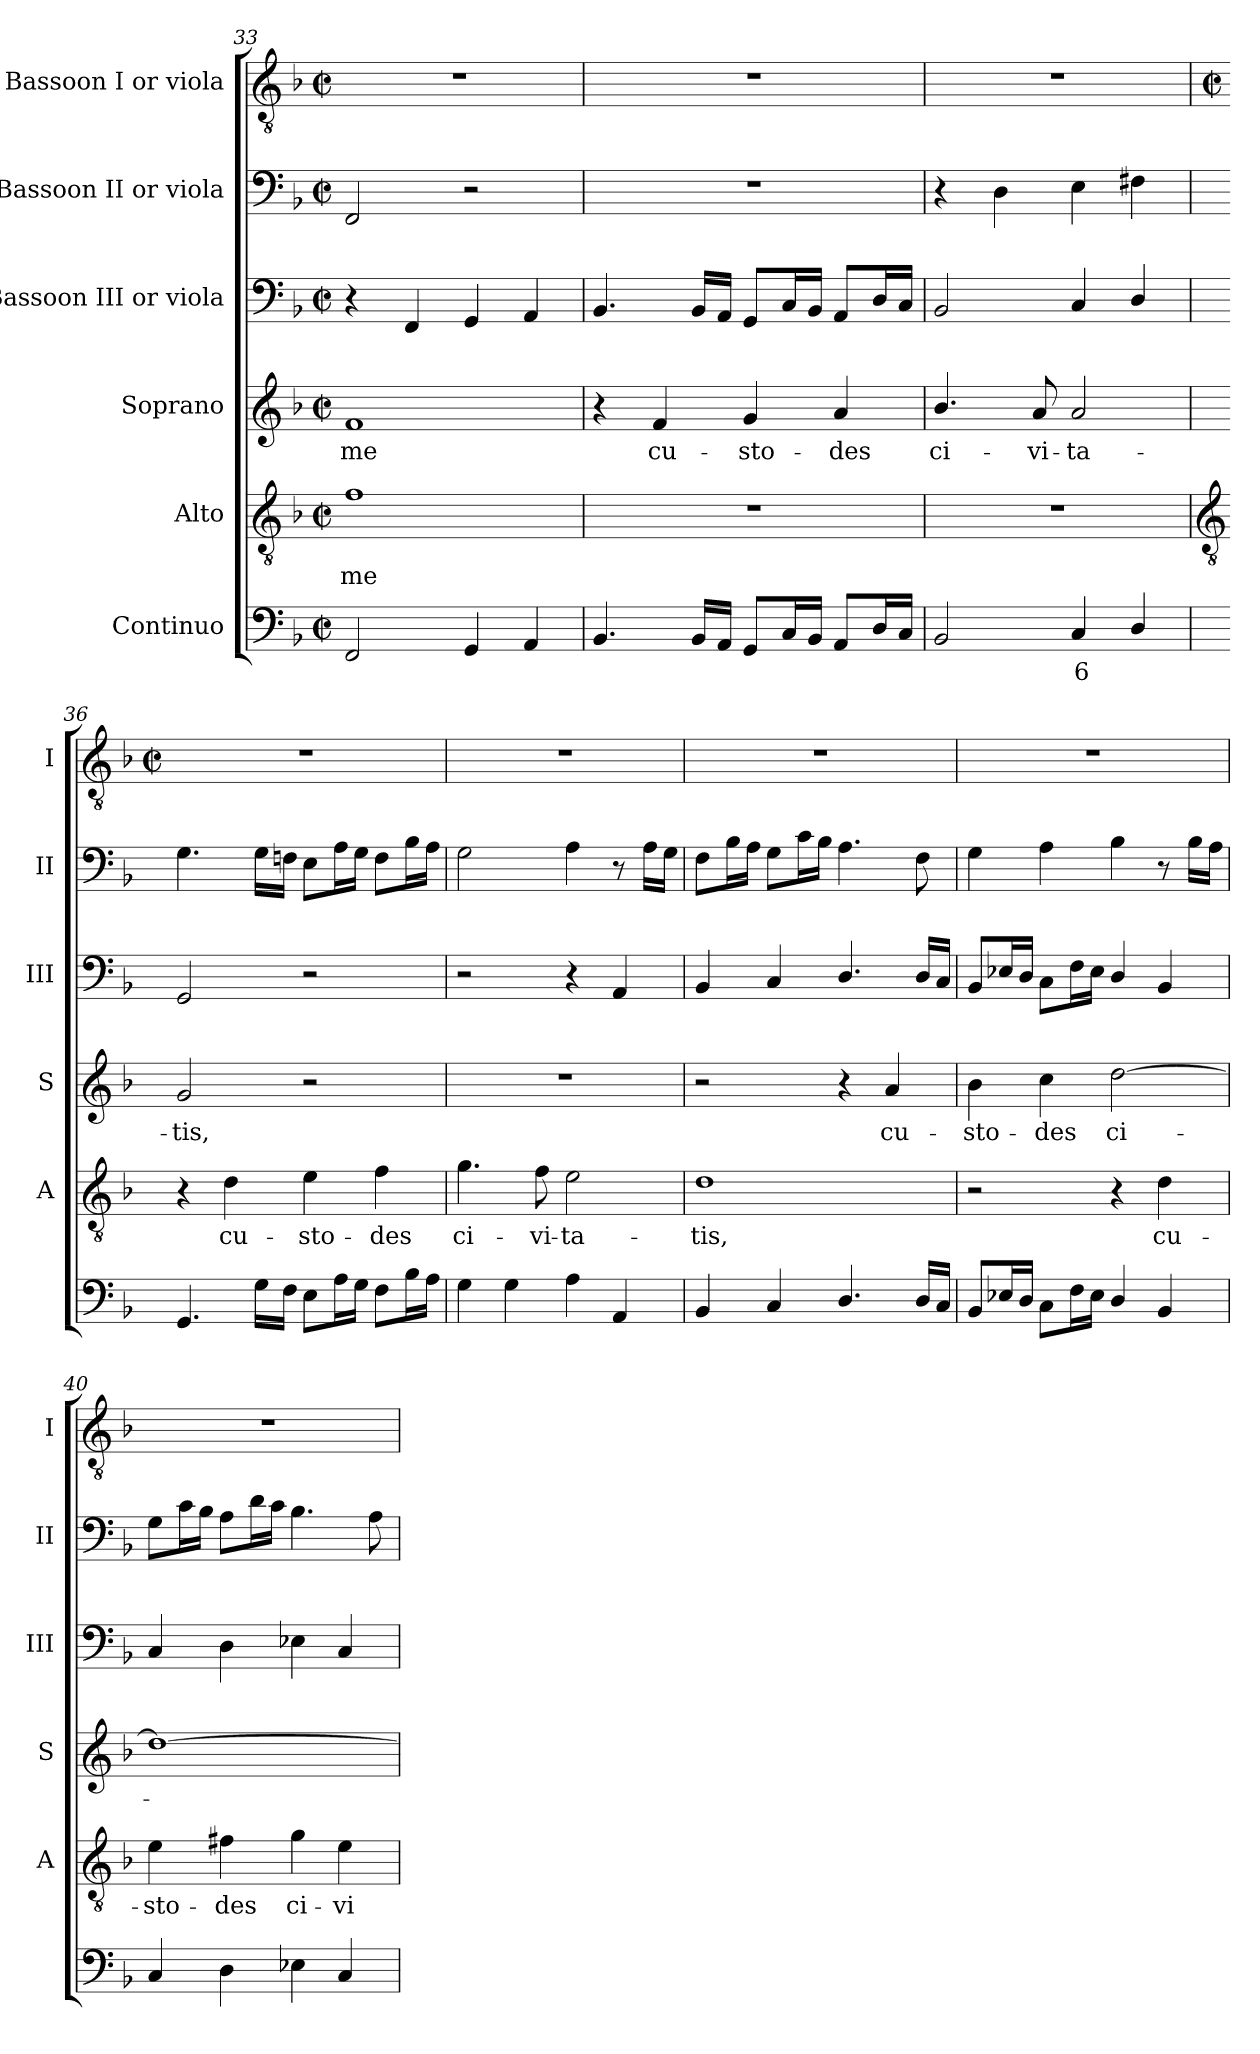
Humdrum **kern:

**kern	**text	**kern	**text	**kern	**text	**kern	**kern	**kern
*part6	*part6	*part5	*part5	*part4	*part4	*part3	*part2	*part1
*staff6	*staff6	*staff5	*staff5	*staff4	*staff4	*staff3	*staff2	*staff1
*I"Continuo	*	*I"Alto	*	*I"Soprano	*	*I"Bassoon III or viola	*I"Bassoon II or viola	*I"Bassoon I or viola
*	*	*I'A	*	*I'S	*	*I'III	*I'II	*I'I
*clefF4	*	*clefGv2	*	*clefG2	*	*clefF4	*clefF4	*clefGv2
*k[b-]	*	*k[b-]	*	*k[b-]	*	*k[b-]	*k[b-]	*k[b-]
*F:	*	*F:	*	*F:	*	*F:	*F:	*F:
*M2/2	*	*M2/2	*	*M2/2	*	*M2/2	*M2/2	*M2/2
*met(c|)	*	*met(c|)	*	*met(c|)	*	*met(c|)	*met(c|)	*met(c|)
=33	=33	=33	=33	=33	=33	=33	=33	=33
!	!	!	!LO:LY:b	!	!LO:LY:b	!	!	!
2FF	.	1f	me	1f	me	4r	2FF	1r
.	.	.	.	.	.	4FF	.	.
4GG	.	.	.	.	.	4GG	2r	.
4AA	.	.	.	.	.	4AA	.	.
=34	=34	=34	=34	=34	=34	=34	=34	=34
4.BB-	.	1r	.	4r	.	4.BB-	1r	1r
!	!	!	!	!	!LO:LY:b	!	!	!
.	.	.	.	4f	cu-	.	.	.
16BB-LL	.	.	.	.	.	16BB-LL	.	.
16AAJJ	.	.	.	.	.	16AAJJ	.	.
!	!	!	!	!	!LO:LY:b	!	!	!
8GGL	.	.	.	4g	-sto-	8GGL	.	.
16CL	.	.	.	.	.	16CL	.	.
16BB-JJ	.	.	.	.	.	16BB-JJ	.	.
!	!	!	!	!	!LO:LY:b	!	!	!
8AAL	.	.	.	4a	-des	8AAL	.	.
16DL	.	.	.	.	.	16DL	.	.
16CJJ	.	.	.	.	.	16CJJ	.	.
=35	=35	=35	=35	=35	=35	=35	=35	=35
!	!	!	!	!	!LO:LY:b	!	!	!
2BB-	.	1r	.	4.b-/	ci-	2BB-	4r	1r
.	.	.	.	.	.	.	4D	.
!	!	!	!	!	!LO:LY:b	!	!	!
.	.	.	.	8a	-vi-	.	.	.
!	!LO:LY:b	!	!	!	!LO:LY:b	!	!	!
4C	6	.	.	2a	-ta-	4C	4E	.
4D/	.	.	.	.	.	4D/	4F#X	.
!!LO:LB:g=z
=36	=36	=36	=36	=36	=36	=36	=36	=36
*	*	*clefGv2	*	*	*	*	*	*
*	*	*	*	*	*	*	*	*M2/2
*	*	*	*	*	*	*	*	*met(c|)
!	!	!	!	!	!LO:LY:b	!	!	!
4.GG	.	4r	.	2g	-tis,	2GG	4.G	1r
!	!	!	!LO:LY:b	!	!	!	!	!
.	.	4d	cu-	.	.	.	.	.
16GLL	.	.	.	.	.	.	16GLL	.
16FJJ	.	.	.	.	.	.	16FnJJ	.
!	!	!	!LO:LY:b	!	!	!	!	!
8EL	.	4e	-sto-	2r	.	2r	8EL	.
16AL	.	.	.	.	.	.	16AL	.
16GJJ	.	.	.	.	.	.	16GJJ	.
!	!	!	!LO:LY:b	!	!	!	!	!
8FL	.	4f	-des	.	.	.	8FL	.
16B-L	.	.	.	.	.	.	16B-L	.
16AJJ	.	.	.	.	.	.	16AJJ	.
=37	=37	=37	=37	=37	=37	=37	=37	=37
!	!	!	!LO:LY:b	!	!	!	!	!
4G	.	4.g	ci-	1r	.	2r	2G	1r
4G	.	.	.	.	.	.	.	.
!	!	!	!LO:LY:b	!	!	!	!	!
.	.	8f	-vi-	.	.	.	.	.
!	!	!	!LO:LY:b	!	!	!	!	!
4A	.	2e	-ta-	.	.	4r	4A	.
4AA	.	.	.	.	.	4AA	8r	.
.	.	.	.	.	.	.	16ALL	.
.	.	.	.	.	.	.	16GJJ	.
=38	=38	=38	=38	=38	=38	=38	=38	=38
!	!	!	!LO:LY:b	!	!	!	!	!
4BB-	.	1d	-tis,	2r	.	4BB-	8FL	1r
.	.	.	.	.	.	.	16B-L	.
.	.	.	.	.	.	.	16AJJ	.
4C	.	.	.	.	.	4C	8GL	.
.	.	.	.	.	.	.	16cL	.
.	.	.	.	.	.	.	16B-JJ	.
4.D/	.	.	.	4r	.	4.D/	4.A	.
!	!	!	!	!	!LO:LY:b	!	!	!
.	.	.	.	4a	cu-	.	.	.
16DLL	.	.	.	.	.	16DLL	8F	.
16CJJ	.	.	.	.	.	16CJJ	.	.
=39	=39	=39	=39	=39	=39	=39	=39	=39
!	!	!	!	!	!LO:LY:b	!	!	!
8BB-L	.	2r	.	4b-	-sto-	8BB-L	4G	1r
16E-XL	.	.	.	.	.	16E-XL	.	.
16DJJ	.	.	.	.	.	16DJJ	.	.
!	!	!	!	!	!LO:LY:b	!	!	!
8CL	.	.	.	4cc	-des	8CL	4A	.
16FL	.	.	.	.	.	16FL	.	.
16E-JJ	.	.	.	.	.	16E-JJ	.	.
!	!	!	!	!	!LO:LY:b	!	!	!
4D/	.	4r	.	[2dd	ci-	4D/	4B-	.
!	!	!	!LO:LY:b	!	!	!	!	!
4BB-	.	4d	cu-	.	.	4BB-	8r	.
.	.	.	.	.	.	.	16B-LL	.
.	.	.	.	.	.	.	16AJJ	.
=40	=40	=40	=40	=40	=40	=40	=40	=40
!	!	!	!LO:LY:b	!	!	!	!	!
4C	.	4e	-sto-	1dd_	.	4C	8GL	1r
.	.	.	.	.	.	.	16cL	.
.	.	.	.	.	.	.	16B-JJ	.
!	!	!	!LO:LY:b	!	!	!	!	!
4D	.	4f#X	-des	.	.	4D	8AL	.
.	.	.	.	.	.	.	16dL	.
.	.	.	.	.	.	.	16cJJ	.
!	!	!	!LO:LY:b	!	!	!	!	!
4E-X	.	4g	ci-	.	.	4E-X	4.B-	.
!	!	!	!LO:LY:b	!	!	!	!	!
4C	.	4e	-vi-	.	.	4C	.	.
.	.	.	.	.	.	.	8A	.
=	=	=	=	=	=	=	=	=
*-	*-	*-	*-	*-	*-	*-	*-	*-
